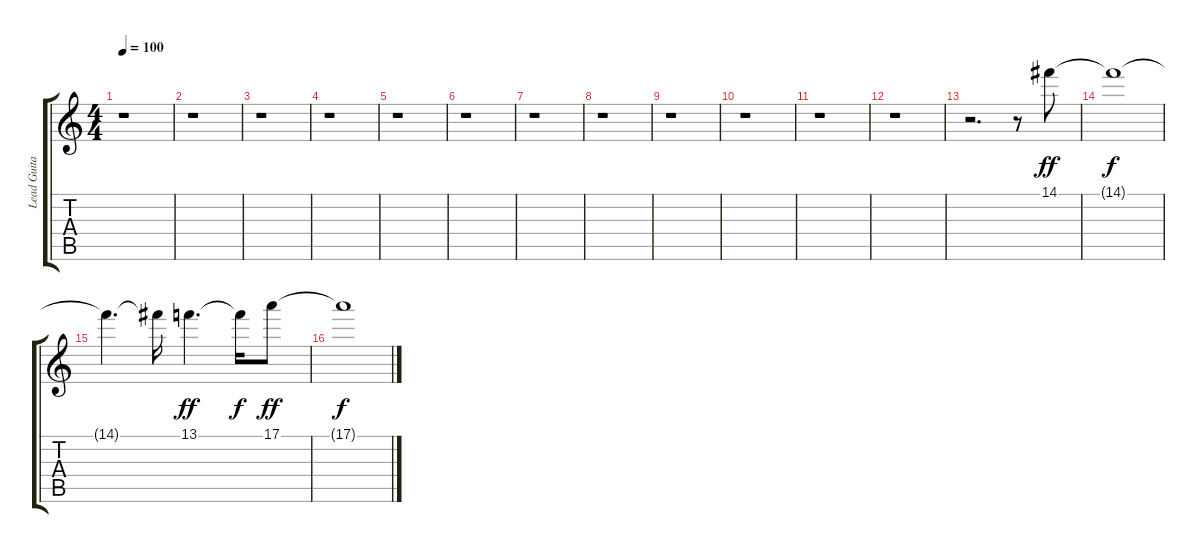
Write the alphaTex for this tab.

\track ("Lead Guitar" "Lead Guita") {instrument distortionguitar}
\staff {score tabs}
\tuning (E4 B3 G3 D3 A2 E2) {hide}
\ts (4 4)
\tempo 100
\clef g2
\ks c
r.1{dy ff} |
r.1 |
r.1 |
r.1 |
r.1 |
r.1 |
r.1 |
r.1 |
r.1 |
r.1 |
r.1 |
r.1 |
r.2{d} r.8 14.1.8 |
14.1{t}.1{dy f} |
14.1{t}.4{d} 14.1{t}.16 13.1.4{d dy ff} 13.1{t}.16{dy f} 17.1.8{dy ff} |
17.1{t}.1{dy f}
